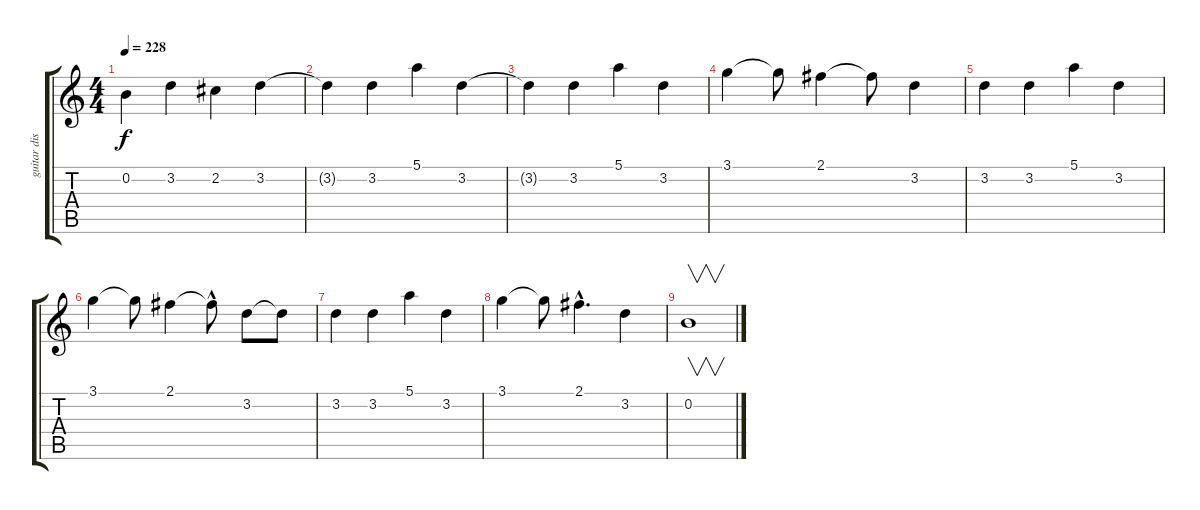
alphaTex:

\track ("guitar distortion" "guitar dis") {instrument distortionguitar}
\staff {score tabs}
\tuning (E4 B3 G3 D3 A2 E2) {hide}
\ts (4 4)
\tempo 228
\clef g2
\ks c
0.2.4{dy f} 3.2.4 2.2.4 3.2.4 |
3.2{t}.4 3.2.4 5.1.4 3.2.4 |
3.2{t}.4 3.2.4 5.1.4 3.2.4 |
3.1.4 3.1{t}.8 2.1.4 2.1{t}.8 3.2.4 |
3.2.4 3.2.4 5.1.4 3.2.4 |
3.1.4 3.1{t}.8 2.1.4 2.1{hac t}.8 3.2.8 3.2{t}.8 |
3.2.4 3.2.4 5.1.4 3.2.4 |
3.1.4 3.1{t}.8 2.1{hac}.4{d} 3.2.4 |
0.2.1{v}
